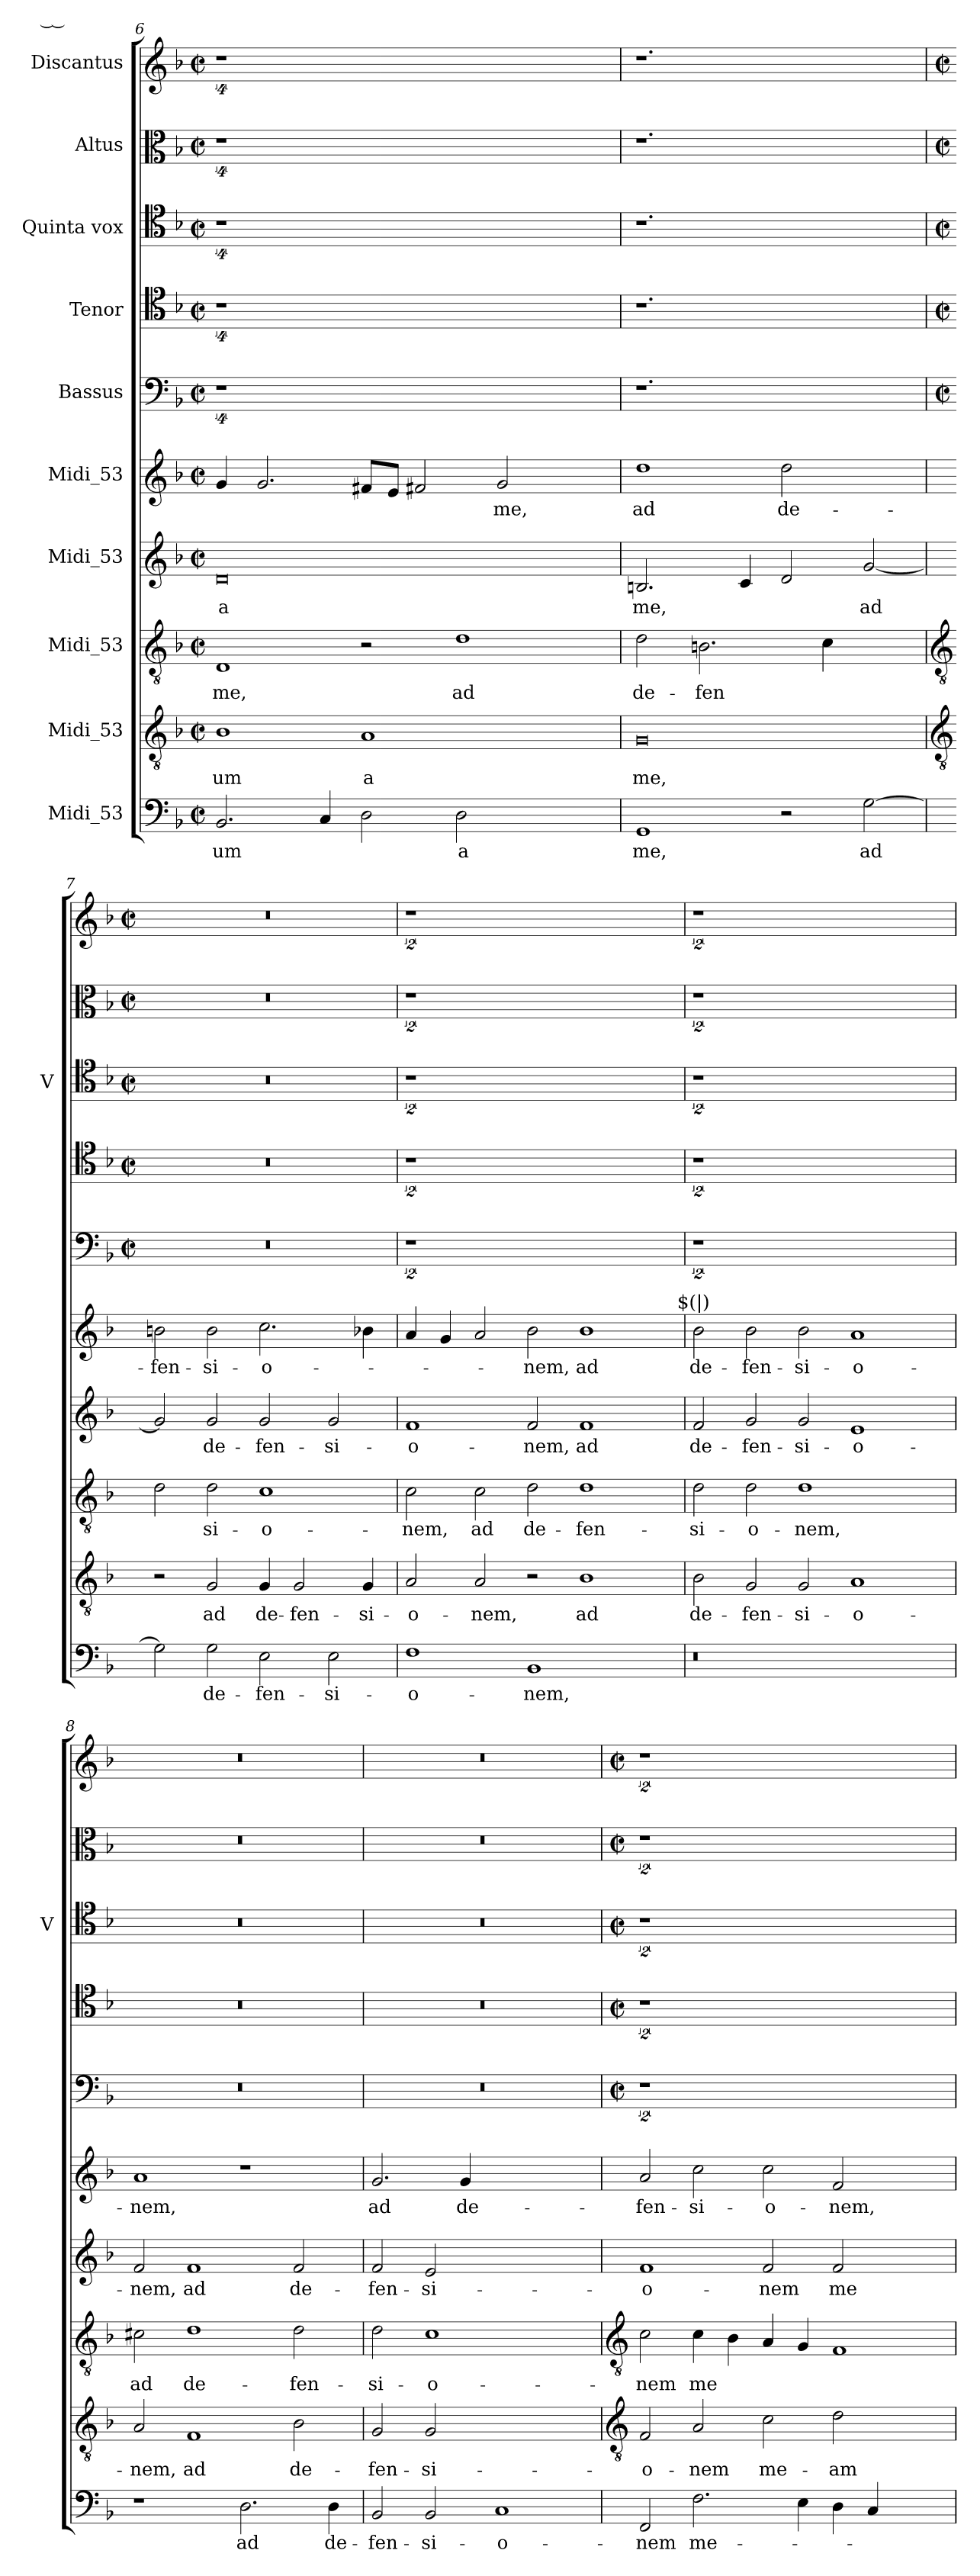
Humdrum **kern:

**kern	**text	**kern	**text	**kern	**text	**kern	**text	**kern	**text	**kern	**kern	**kern	**kern	**kern
*part10	*part10	*part9	*part9	*part8	*part8	*part7	*part7	*part6	*part6	*part5	*part4	*part3	*part2	*part1
*staff10	*staff10	*staff9	*staff9	*staff8	*staff8	*staff7	*staff7	*staff6	*staff6	*staff5	*staff4	*staff3	*staff2	*staff1
*I"Midi_53	*	*I"Midi_53	*	*I"Midi_53	*	*I"Midi_53	*	*I"Midi_53	*	*I"Bassus	*I"Tenor	*I"Quinta vox	*I"Altus	*I"Discantus
*	*	*	*	*	*	*	*	*	*	*	*	*I'V	*	*
*clefF4	*	*clefGv2	*	*clefGv2	*	*clefG2	*	*clefG2	*	*clefF4	*clefC4	*clefC4	*clefC3	*clefG2
*k[b-]	*	*k[b-]	*	*k[b-]	*	*k[b-]	*	*k[b-]	*	*k[b-]	*k[b-]	*k[b-]	*k[b-]	*k[b-]
*F:	*	*F:	*	*F:	*	*F:	*	*F:	*	*F:	*F:	*F:	*F:	*F:
*M4/2	*	*M4/2	*	*M4/2	*	*M4/2	*	*M4/2	*	*M4/2	*M4/2	*M4/2	*M4/2	*M4/2
*met(c|)	*	*met(c|)	*	*met(c|)	*	*met(c|)	*	*met(c|)	*	*met(c|)	*met(c|)	*met(c|)	*met(c|)	*met(c|)
=6	=6	=6	=6	=6	=6	=6	=6	=6	=6	=6	=6	=6	=6	=6
!	!LO:LY:b	!	!LO:LY:b	!	!LO:LY:b	!	!LO:LY:b	!	!	!	!	!	!	!
2.BB-	-um	1B-	-um	1D	me,	0d	a	4g	.	4%9r	4%9r	4%9r	4%9r	4%9r
.	.	.	.	.	.	.	.	2.g	.	.	.	.	.	.
4C	.	.	.	.	.	.	.	.	.	.	.	.	.	.
!	!	!	!LO:LY:b	!	!	!	!	!	!	!	!	!	!	!
2D	.	1A	a	2r	.	.	.	8f#L	.	.	.	.	.	.
.	.	.	.	.	.	.	.	8eJ	.	.	.	.	.	.
.	.	.	.	.	.	.	.	2f#X	.	.	.	.	.	.
!	!LO:LY:b	!	!	!	!LO:LY:b	!	!	!	!	!	!	!	!	!
2D	a	.	.	1d	ad	.	.	.	.	.	.	.	.	.
!	!	!	!	!	!	!	!	!	!LO:LY:b	!	!	!	!	!
.	.	.	.	.	.	.	.	2g	me,	.	.	.	.	.
2ryy	.	2ryy	.	.	.	2ryy	.	.	.	.	.	.	.	.
.	.	.	.	.	.	.	.	4ryy	.	4ryy	4ryy	4ryy	4ryy	4ryy
=6	=6	=6	=6	=6	=6	=6	=6	=6	=6	=6	=6	=6	=6	=6
!	!LO:LY:b	!	!LO:LY:b	!	!LO:LY:b	!	!LO:LY:b	!	!LO:LY:b	!	!	!	!	!
1GG	me,	0G	me,	2d	de-	2.Bn	me,	1dd	ad	1.r	1.r	1.r	1.r	1.r
!	!	!	!	!	!LO:LY:b	!	!	!	!	!	!	!	!	!
.	.	.	.	2.Bn	-fen-	.	.	.	.	.	.	.	.	.
.	.	.	.	.	.	4c	.	.	.	.	.	.	.	.
!	!	!	!	!	!	!	!	!	!LO:LY:b	!	!	!	!	!
2r	.	.	.	.	.	2d	.	2dd	de-	.	.	.	.	.
.	.	.	.	4c	.	.	.	.	.	.	.	.	.	.
!	!LO:LY:b	!	!	!	!	!	!LO:LY:b	!	!	!	!	!	!	!
[2G	ad	.	.	2ryy	.	[2g	ad	2ryy	.	2ryy	2ryy	2ryy	2ryy	2ryy
!!LO:LB:g=z
=7	=7	=7	=7	=7	=7	=7	=7	=7	=7	=7	=7	=7	=7	=7
*	*	*clefGv2	*	*clefGv2	*	*	*	*	*	*	*	*	*	*
*	*	*	*	*	*	*	*	*	*	*M4/2	*M4/2	*M4/2	*M4/2	*M4/2
*	*	*	*	*	*	*	*	*	*	*met(c|)	*met(c|)	*met(c|)	*met(c|)	*met(c|)
!	!	!	!	!	!LO:LY:b	!	!LO:LY:b	!	!LO:LY:b	!	!	!	!	!
2G]	.	2r	.	2d	--	2g]	___	2bn	-fen-	0r	0r	0r	0r	0r
!	!LO:LY:b	!	!LO:LY:b	!	!LO:LY:b	!	!LO:LY:b	!	!LO:LY:b	!	!	!	!	!
2G	de-	2G	ad	2d	si-	2g	de-	2b	-si-	.	.	.	.	.
!	!LO:LY:b	!	!LO:LY:b	!	!LO:LY:b	!	!LO:LY:b	!	!LO:LY:b	!	!	!	!	!
2E	-fen-	4G	de-	1c	-o-	2g	-fen-	2.cc	-o-	.	.	.	.	.
!	!	!	!LO:LY:b	!	!	!	!	!	!	!	!	!	!	!
.	.	2G	-fen-	.	.	.	.	.	.	.	.	.	.	.
!	!LO:LY:b	!	!	!	!	!	!LO:LY:b	!	!	!	!	!	!	!
2E	-si-	.	.	.	.	2g	-si-	.	.	.	.	.	.	.
!	!	!	!LO:LY:b	!	!	!	!	!	!	!	!	!	!	!
.	.	4G	-si-	.	.	.	.	4b-X	.	.	.	.	.	.
=8	=8	=8	=8	=8	=8	=8	=8	=8	=8	=8	=8	=8	=8	=8
!	!LO:LY:b	!	!LO:LY:b	!	!LO:LY:b	!	!LO:LY:b	!	!	!	!	!	!	!
1F	-o-	2A	-o-	2c	-nem,	1f	-o-	4a	.	2%5r	2%5r	2%5r	2%5r	2%5r
.	.	.	.	.	.	.	.	4g	.	.	.	.	.	.
!	!	!	!LO:LY:b	!	!LO:LY:b	!	!	!	!	!	!	!	!	!
.	.	2A	-nem,	2c	ad	.	.	2a	.	.	.	.	.	.
!	!LO:LY:b	!	!	!	!LO:LY:b	!	!LO:LY:b	!	!LO:LY:b	!	!	!	!	!
1BB-	-nem,	2r	.	2d	de-	2f	-nem,	2b-	-nem,	.	.	.	.	.
!	!	!	!LO:LY:b	!	!LO:LY:b	!	!LO:LY:b	!	!LO:LY:b	!	!	!	!	!
.	.	1B-	ad	1d	-fen-	1f	ad	1b-	ad	.	.	.	.	.
2ryy	.	.	.	.	.	.	.	.	.	.	.	.	.	.
=8	=8	=8	=8	=8	=8	=8	=8	=8	=8	=8	=8	=8	=8	=8
!	!	!	!	!	!	!	!	!LO:TX:a:cj:t=$(|)	!	!	!	!	!	!
!	!	!	!LO:LY:b	!	!LO:LY:b	!	!LO:LY:b	!	!LO:LY:b	!	!	!	!	!
0r	.	2B-	de-	2d	-si-	2f	de-	2b-	de-	2%5r	2%5r	2%5r	2%5r	2%5r
!	!	!	!LO:LY:b	!	!LO:LY:b	!	!LO:LY:b	!	!LO:LY:b	!	!	!	!	!
.	.	2G	-fen-	2d	-o-	2g	-fen-	2b-	-fen-	.	.	.	.	.
!	!	!	!LO:LY:b	!	!LO:LY:b	!	!LO:LY:b	!	!LO:LY:b	!	!	!	!	!
.	.	2G	-si-	1d	-nem,	2g	-si-	2b-	-si-	.	.	.	.	.
!	!	!	!LO:LY:b	!	!	!	!LO:LY:b	!	!LO:LY:b	!	!	!	!	!
.	.	1A	-o-	.	.	1e	-o-	1a	-o-	.	.	.	.	.
2ryy	.	.	.	2ryy	.	.	.	.	.	.	.	.	.	.
=8	=8	=8	=8	=8	=8	=8	=8	=8	=8	=8	=8	=8	=8	=8
!	!	!	!LO:LY:b	!	!LO:LY:b	!	!LO:LY:b	!	!LO:LY:b	!	!	!	!	!
1r	.	2A	-nem,	2c#X	ad	2f	-nem,	1a	-nem,	0r	0r	0r	0r	0r
!	!	!	!LO:LY:b	!	!LO:LY:b	!	!LO:LY:b	!	!	!	!	!	!	!
.	.	1F	ad	1d	de-	1f	ad	.	.	.	.	.	.	.
!	!LO:LY:b	!	!	!	!	!	!	!	!	!	!	!	!	!
2.D	ad	.	.	.	.	.	.	1r	.	.	.	.	.	.
!	!	!	!LO:LY:b	!	!LO:LY:b	!	!LO:LY:b	!	!	!	!	!	!	!
.	.	2B-	de-	2d	-fen-	2f	de-	.	.	.	.	.	.	.
!	!LO:LY:b	!	!	!	!	!	!	!	!	!	!	!	!	!
4D	de-	.	.	.	.	.	.	.	.	.	.	.	.	.
=8	=8	=8	=8	=8	=8	=8	=8	=8	=8	=8	=8	=8	=8	=8
!	!LO:LY:b	!	!LO:LY:b	!	!LO:LY:b	!	!LO:LY:b	!	!LO:LY:b	!	!	!	!	!
2BB-	-fen-	2G	-fen-	2d	-si-	2f	-fen-	2.g	ad	0r	0r	0r	0r	0r
!	!LO:LY:b	!	!LO:LY:b	!	!LO:LY:b	!	!LO:LY:b	!	!	!	!	!	!	!
2BB-	-si-	2G	-si-	1c	-o-	2e	-si-	.	.	.	.	.	.	.
!	!	!	!	!	!	!	!	!	!LO:LY:b	!	!	!	!	!
.	.	.	.	.	.	.	.	4g	de-	.	.	.	.	.
!	!LO:LY:b	!	!	!	!	!	!	!	!	!	!	!	!	!
1C	-o-	1ryy	.	.	.	1ryy	.	1ryy	.	.	.	.	.	.
.	.	.	.	2ryy	.	.	.	.	.	.	.	.	.	.
!!LO:LB:g=z
=9	=9	=9	=9	=9	=9	=9	=9	=9	=9	=9	=9	=9	=9	=9
*	*	*clefGv2	*	*clefGv2	*	*	*	*	*	*	*	*	*	*
*	*	*	*	*	*	*	*	*	*	*M4/2	*M4/2	*M4/2	*M4/2	*M4/2
*	*	*	*	*	*	*	*	*	*	*met(c|)	*met(c|)	*met(c|)	*met(c|)	*met(c|)
!	!LO:LY:b	!	!LO:LY:b	!	!LO:LY:b	!	!LO:LY:b	!	!LO:LY:b	!	!	!	!	!
2FF	-nem	2F	-o-	2c	-nem	1f	-o-	2a	-fen-	2%5r	2%5r	2%5r	2%5r	2%5r
!	!LO:LY:b	!	!LO:LY:b	!	!LO:LY:b	!	!	!	!LO:LY:b	!	!	!	!	!
2.F	me-	2A	-nem	4c	me	.	.	2cc	-si-	.	.	.	.	.
.	.	.	.	4B-	.	.	.	.	.	.	.	.	.	.
!	!	!	!LO:LY:b	!	!	!	!LO:LY:b	!	!LO:LY:b	!	!	!	!	!
.	.	2c	me-	4A	.	2f	-nem	2cc	-o-	.	.	.	.	.
4E	.	.	.	4G	.	.	.	.	.	.	.	.	.	.
!	!	!	!LO:LY:b	!	!	!	!LO:LY:b	!	!LO:LY:b	!	!	!	!	!
4D	.	2d	-am	1F	.	2f	me-	2f	-nem,	.	.	.	.	.
4C	.	.	.	.	.	.	.	.	.	.	.	.	.	.
2ryy	.	2ryy	.	.	.	2ryy	.	2ryy	.	.	.	.	.	.
=	=	=	=	=	=	=	=	=	=	=	=	=	=	=
*-	*-	*-	*-	*-	*-	*-	*-	*-	*-	*-	*-	*-	*-	*-
